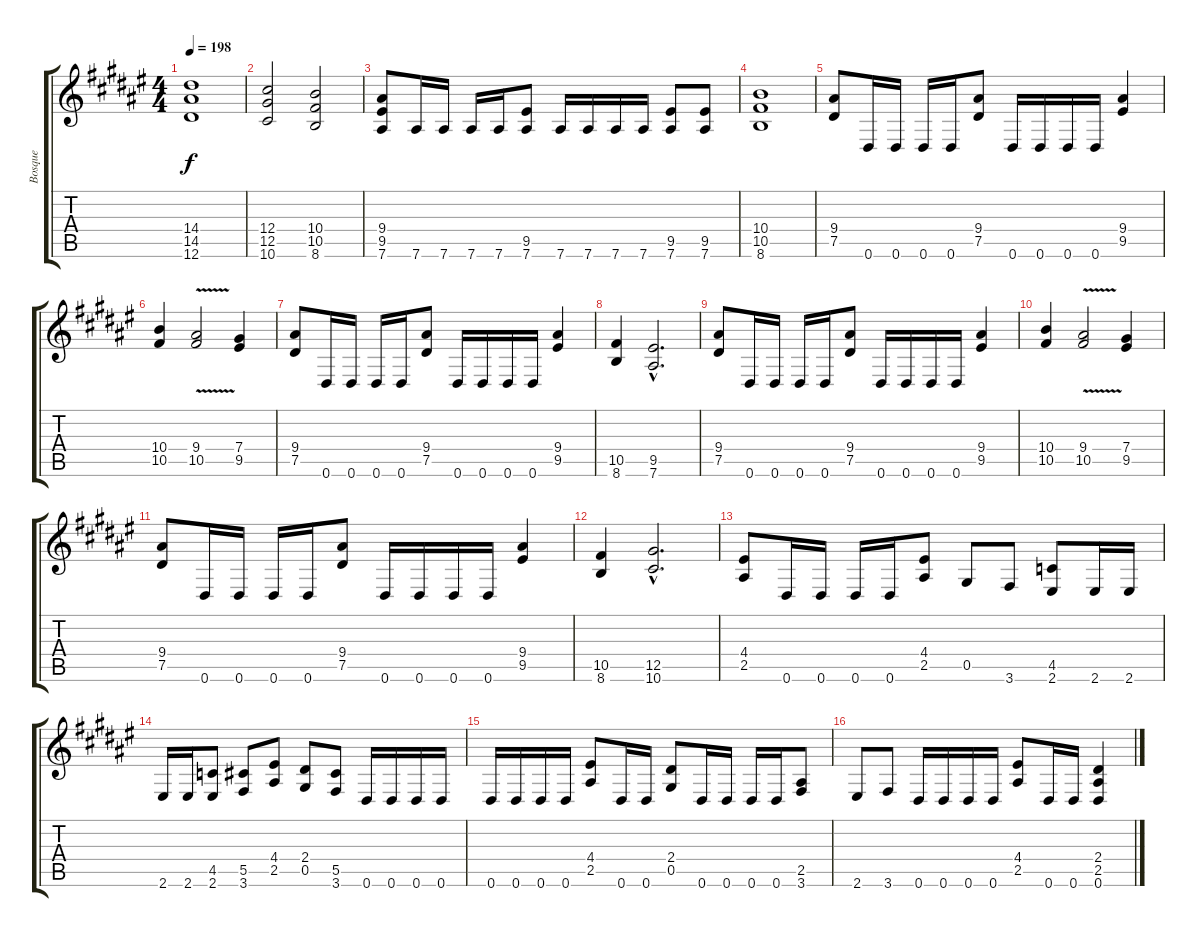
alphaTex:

\track ("Bosque" "Bosque") {instrument distortionguitar}
\staff {score tabs}
\tuning (Eb4 Bb3 Gb3 Db3 Ab2 Eb2) {hide}
\ts (4 4)
\tempo 198
\clef g2
\ks d#minor
(14.4 14.5 12.6).1{dy f} |
(12.4 12.5 10.6).2 (10.4 10.5 8.6).2 |
(9.4 9.5 7.6).8 7.6.16 7.6.16 7.6.16 7.6.16 (9.5 7.6).8 7.6.16 7.6.16 7.6.16 7.6.16 (9.5 7.6).8 (9.5 7.6).8 |
(10.4 10.5 8.6).1 |
(9.4 7.5).8 0.6.16 0.6.16 0.6.16 0.6.16 (9.4 7.5).8 0.6.16 0.6.16 0.6.16 0.6.16 (9.4 9.5).4 |
(10.4 10.5).4 (9.4{v} 10.5{v}).2 (7.4 9.5).4 |
(9.4 7.5).8 0.6.16 0.6.16 0.6.16 0.6.16 (9.4 7.5).8 0.6.16 0.6.16 0.6.16 0.6.16 (9.4 9.5).4 |
(10.5 8.6).4 (9.5{hac} 7.6{hac}).2{d} |
(9.4 7.5).8 0.6.16 0.6.16 0.6.16 0.6.16 (9.4 7.5).8 0.6.16 0.6.16 0.6.16 0.6.16 (9.4 9.5).4 |
(10.4 10.5).4 (9.4{v} 10.5{v}).2 (7.4 9.5).4 |
(9.4 7.5).8 0.6.16 0.6.16 0.6.16 0.6.16 (9.4 7.5).8 0.6.16 0.6.16 0.6.16 0.6.16 (9.4 9.5).4 |
(10.5 8.6).4 (12.5{hac} 10.6{hac}).2{d} |
(4.4 2.5).8 0.6.16 0.6.16 0.6.16 0.6.16 (4.4 2.5).8 0.5.8 3.6.8 (4.5 2.6).8 2.6.16 2.6.16 |
2.6.16 2.6.16 (4.5 2.6).8 (5.5 3.6).8 (4.4 2.5).8 (2.4 0.5).8 (5.5 3.6).8 0.6.16 0.6.16 0.6.16 0.6.16 |
0.6.16 0.6.16 0.6.16 0.6.16 (4.4 2.5).8 0.6.16 0.6.16 (2.4 0.5).8 0.6.16 0.6.16 0.6.16 0.6.16 (2.5 3.6).8 |
2.6.8 3.6.8 0.6.16 0.6.16 0.6.16 0.6.16 (4.4 2.5).8 0.6.16 0.6.16 (2.4 2.5 0.6).4
